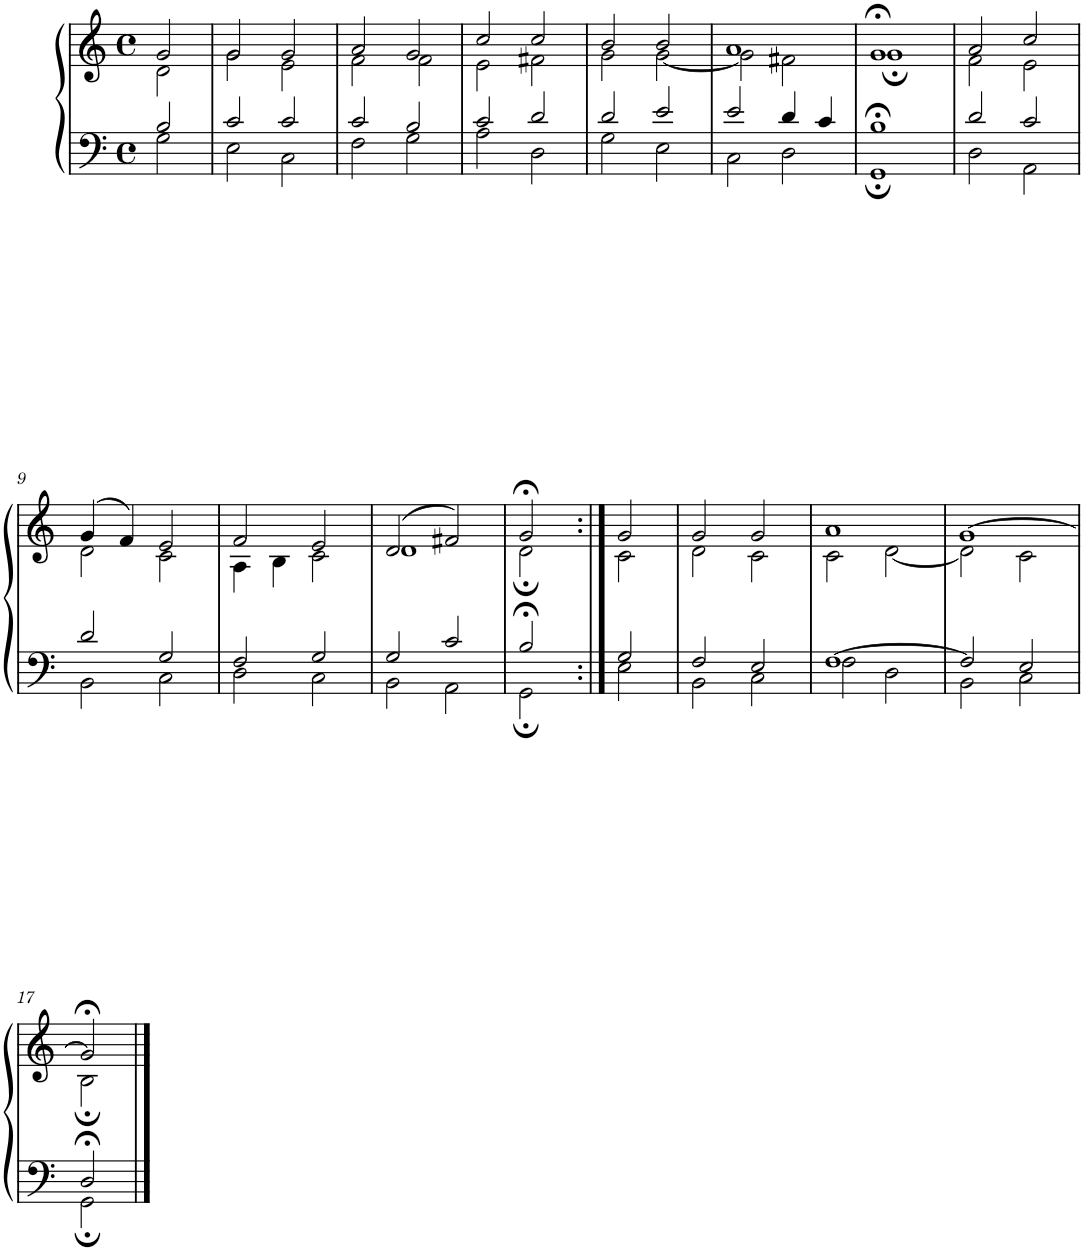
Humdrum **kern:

**kern	**kern
*part1	*part1
*staff2	*staff1
*I"Piano	*
*I'Pno.	*
*clefF4	*clefG2
*k[]	*k[]
*M4/4	*M4/4
*met(c)	*met(c)
=1	=1
*^	*^
2B/	2G\	2g/	2d\
=2	=2	=2	=2
2c/	2E\	2g/	2g\
2c/	2C\	2g/	2e\
=3	=3	=3	=3
2c/	2F\	2a/	2f\
2B/	2G\	2g/	2f\
=4	=4	=4	=4
2c/	2A\	2cc/	2e\
2d/	2D\	2cc/	2f#X\
=5	=5	=5	=5
2d/	2G\	2b/	2g\
2e/	2E\	2b/	[2g\
=6	=6	=6	=6
2e/	2C\	1a	2g\]
4d/	2D\	.	2f#X\
4c/	.	.	.
=7	=7	=7	=7
1B;<	1GG;	1g;<	1g;
=8	=8	=8	=8
2d/	2D\	2a/	2f\
2c/	2AA\	2cc/	2e\
!!LO:LB:g=z	!!
=9	=9	=9	=9
2d/	2BB\	(4g/	2d\
.	.	4f/)	.
2G/	2C\	2e/	2c\
=10	=10	=10	=10
2F/	2D\	2f/	4A\
.	.	.	4B\
2G/	2C\	2e/	2c\
=11	=11	=11	=11
2G/	2BB\	(2d/	1d
2c/	2AA\	2f#X/)	.
=12	=12	=12	=12
2B;</	2GG;\	2g;</	2d;\
=13:|!	=13:|!	=13:|!	=13:|!
2G/	2E\	2g/	2c\
=14	=14	=14	=14
2F/	2BB\	2g/	2d\
2E/	2C\	2g/	2c\
=15	=15	=15	=15
[1F	2F\	1a	2c\
.	2D\	.	[2d\
=16	=16	=16	=16
2F/]	2BB\	[1g	2d\]
2E/	2C\	.	2c\
!!LO:LB:g=z	!!
=17	=17	=17	=17
2D;</	2GG;\	2g;</]	2B;\
*v	*v	*	*
*	*v	*v
==	==
*-	*-
